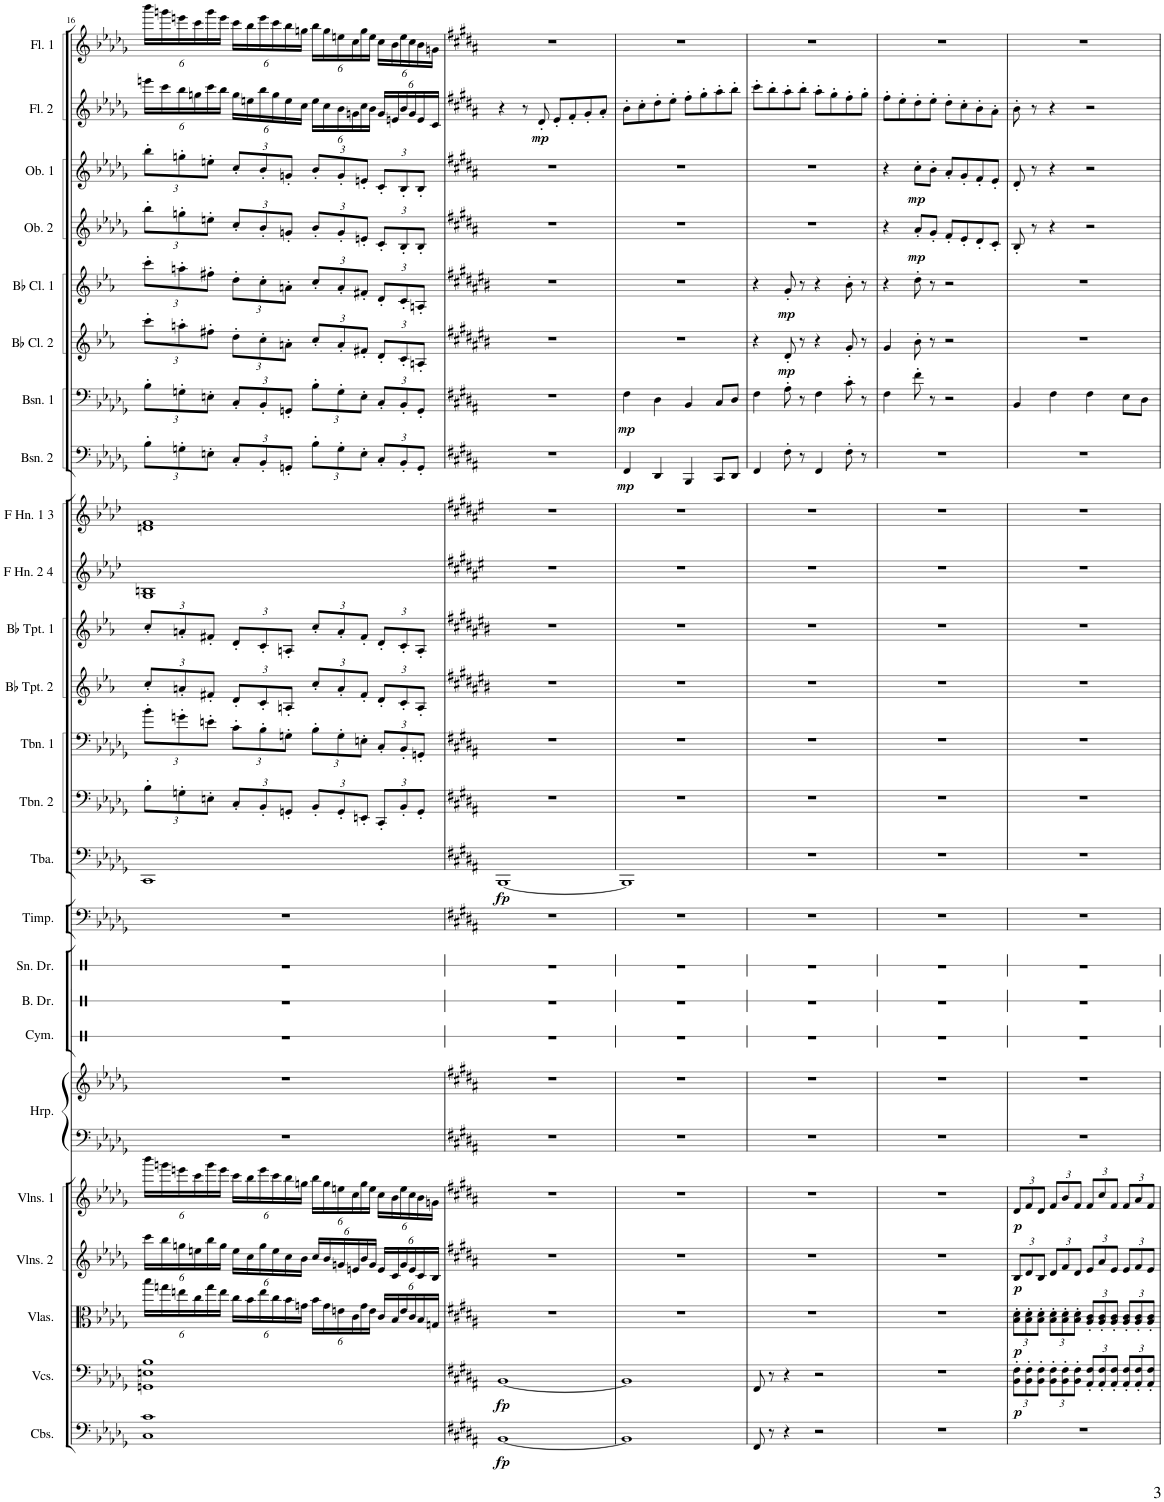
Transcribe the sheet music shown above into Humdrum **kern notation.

**kern	**dynam	**kern	**dynam	**kern	**dynam	**kern	**dynam	**kern	**dynam	**kern	**kern	**kern	**kern	**kern	**kern	**kern	**dynam	**kern	**kern	**kern	**kern	**kern	**kern	**kern	**dynam	**kern	**dynam	**kern	**dynam	**kern	**dynam	**kern	**dynam	**kern	**dynam	**kern	**dynam	**kern
*part25	*part25	*part24	*part24	*part23	*part23	*part22	*part22	*part21	*part21	*part20	*part20	*part19	*part18	*part17	*part16	*part15	*part15	*part14	*part13	*part12	*part11	*part10	*part9	*part8	*part8	*part7	*part7	*part6	*part6	*part5	*part5	*part4	*part4	*part3	*part3	*part2	*part2	*part1
*staff26	*staff26	*staff25	*staff25	*staff24	*staff24	*staff23	*staff23	*staff22	*staff22	*staff21	*staff20	*staff19	*staff18	*staff17	*staff16	*staff15	*staff15	*staff14	*staff13	*staff12	*staff11	*staff10	*staff9	*staff8	*staff8	*staff7	*staff7	*staff6	*staff6	*staff5	*staff5	*staff4	*staff4	*staff3	*staff3	*staff2	*staff2	*staff1
*I"Contrabasses	*	*I"Violoncellos	*	*I"Violas	*	*I"Violins 2	*	*I"Violins 1	*	*I"Harp	*	*I"Cymbal	*I"Bass Drum	*I"Snare Drum	*I"Timpani	*I"Tuba	*	*I"Trombone 2	*I"Trombone 1	*I"Bb Trumpet 2	*I"Bb Trumpet 1	*I"F Horn 2 &amp; 4	*I"F Horn 1 &amp; 3	*I"Bassoon 2	*	*I"Bassoon 1	*	*I"Bb Clarinet 2	*	*I"Bb Clarinet 1	*	*I"Oboe 2	*	*I"Oboe 1	*	*I"Flute 2	*	*I"Flute 1
*I'Cbs.	*	*I'Vcs.	*	*I'Vlas.	*	*I'Vlns. 2	*	*I'Vlns. 1	*	*I'Hrp.	*	*I'Cym.	*I'B. Dr.	*I'Sn. Dr.	*I'Timp.	*I'Tba.	*	*I'Tbn. 2	*I'Tbn. 1	*I'Bb Tpt. 2	*I'Bb Tpt. 1	*I'F Hn. 2 4	*I'F Hn. 1 3	*I'Bsn. 2	*	*I'Bsn. 1	*	*I'Bb Cl. 2	*	*I'Bb Cl. 1	*	*I'Ob. 2	*	*I'Ob. 1	*	*I'Fl. 2	*	*I'Fl. 1
!!LO:PB:g=z
*clefF4	*	*clefF4	*	*clefC3	*	*clefG2	*	*clefG2	*	*clefF4	*clefG2	*clefX	*clefX	*clefX	*clefF4	*clefF4	*	*clefF4	*clefF4	*clefG2	*clefG2	*clefG2	*clefG2	*clefF4	*	*clefF4	*	*clefG2	*	*clefG2	*	*clefG2	*	*clefG2	*	*clefG2	*	*clefG2
*Trd7c12	*	*	*	*	*	*	*	*	*	*	*	*	*	*	*	*	*	*	*	*Trd1c2	*Trd1c2	*Trd4c7	*Trd4c7	*	*	*	*	*Trd1c2	*	*Trd1c2	*	*	*	*	*	*	*	*
*k[b-e-a-d-g-]	*	*k[b-e-a-d-g-]	*	*k[b-e-a-d-g-]	*	*k[b-e-a-d-g-]	*	*k[b-e-a-d-g-]	*	*k[b-e-a-d-g-]	*k[b-e-a-d-g-]	*k[b-e-a-]	*k[b-e-a-]	*k[b-e-a-]	*k[b-e-a-d-g-]	*k[b-e-a-d-g-]	*	*k[b-e-a-d-g-]	*k[b-e-a-d-g-]	*k[b-e-a-]	*k[b-e-a-]	*k[b-e-a-d-]	*k[b-e-a-d-]	*k[b-e-a-d-g-]	*	*k[b-e-a-d-g-]	*	*k[b-e-a-]	*	*k[b-e-a-]	*	*k[b-e-a-d-g-]	*	*k[b-e-a-d-g-]	*	*k[b-e-a-d-g-]	*	*k[b-e-a-d-g-]
*M4/4	*	*M4/4	*	*M4/4	*	*M4/4	*	*M4/4	*	*M4/4	*M4/4	*M4/4	*M4/4	*M4/4	*M4/4	*M4/4	*	*M4/4	*M4/4	*M4/4	*M4/4	*M4/4	*M4/4	*M4/4	*	*M4/4	*	*M4/4	*	*M4/4	*	*M4/4	*	*M4/4	*	*M4/4	*	*M4/4
*	*	*	*	*Xbrackettup	*	*Xbrackettup	*	*Xbrackettup	*	*	*	*	*	*	*	*	*	*Xbrackettup	*Xbrackettup	*Xbrackettup	*Xbrackettup	*	*	*Xbrackettup	*	*Xbrackettup	*	*Xbrackettup	*	*Xbrackettup	*	*Xbrackettup	*	*Xbrackettup	*	*Xbrackettup	*	*Xbrackettup
=16	=16	=16	=16	=16	=16	=16	=16	=16	=16	=16	=16	=16	=16	=16	=16	=16	=16	=16	=16	=16	=16	=16	=16	=16	=16	=16	=16	=16	=16	=16	=16	=16	=16	=16	=16	=16	=16	=16
1C 1c	.	1GGn 1En 1B-	.	24bb-\LL	.	24ccc\LL	.	24bbb-\LL	.	1r	1r	1r	1r	1r	1r	1CC	.	12B-'\L	12b-'\L	12cc'/L	12cc'/L	1G 1Bn	1dn 1f	12B-'\L	.	12B-'\L	.	12ccc'\L	.	12ccc'\L	.	12bb-'\L	.	12bb-'\L	.	24eeen\LL	.	24bbb-\LL
.	.	.	.	24ggn\	.	24bb-\	.	24gggn\	.	.	.	.	.	.	.	.	.	.	.	.	.	.	.	.	.	.	.	.	.	.	.	.	.	.	.	24ccc\	.	24gggn\
.	.	.	.	24een\	.	24ggn\	.	24eeen\	.	.	.	.	.	.	.	.	.	12Gn'\	12gn'\	12an'/	12an'/	.	.	12Gn'\	.	12Gn'\	.	12aan'\	.	12aan'\	.	12ggn'\	.	12ggn'\	.	24bb-\	.	24eeen\
.	.	.	.	24cc\	.	24een\	.	24ccc\	.	.	.	.	.	.	.	.	.	.	.	.	.	.	.	.	.	.	.	.	.	.	.	.	.	.	.	24ggn\	.	24ccc\
.	.	.	.	24gg\	.	24bb-\	.	24ggg\	.	.	.	.	.	.	.	.	.	12En'\J	12en'\J	12f#X'/J	12f#X'/J	.	.	12En'\J	.	12En'\J	.	12ff#X'\J	.	12ff#X'\J	.	12een'\J	.	12een'\J	.	24ccc\	.	24ggg\
.	.	.	.	24ee\JJ	.	24gg\JJ	.	24eee\JJ	.	.	.	.	.	.	.	.	.	.	.	.	.	.	.	.	.	.	.	.	.	.	.	.	.	.	.	24bb-\JJ	.	24eee\JJ
.	.	.	.	24cc\LL	.	24ee\LL	.	24ccc\LL	.	.	.	.	.	.	.	.	.	12C'/L	12c'\L	12d'/L	12d'/L	.	.	12C'/L	.	12C'/L	.	12dd'\L	.	12dd'\L	.	12cc'/L	.	12cc'/L	.	24gg\LL	.	24ccc\LL
.	.	.	.	24b-\	.	24cc\	.	24bb-\	.	.	.	.	.	.	.	.	.	.	.	.	.	.	.	.	.	.	.	.	.	.	.	.	.	.	.	24een\	.	24bb-\
.	.	.	.	24ee\	.	24gg\	.	24eee\	.	.	.	.	.	.	.	.	.	12BB-'/	12B-'\	12c'/	12c'/	.	.	12BB-'/	.	12BB-'/	.	12cc'\	.	12cc'\	.	12b-'/	.	12b-'/	.	24bb-\	.	24eee\
.	.	.	.	24cc\	.	24ee\	.	24ccc\	.	.	.	.	.	.	.	.	.	.	.	.	.	.	.	.	.	.	.	.	.	.	.	.	.	.	.	24gg\	.	24ccc\
.	.	.	.	24b-\	.	24cc\	.	24bb-\	.	.	.	.	.	.	.	.	.	12GGn'/J	12Gn'\J	12An'/J	12An'/J	.	.	12GGn'/J	.	12GGn'/J	.	12an'\J	.	12an'\J	.	12gn'/J	.	12gn'/J	.	24ee\	.	24bb-\
.	.	.	.	24gn\JJ	.	24b-\JJ	.	24ggn\JJ	.	.	.	.	.	.	.	.	.	.	.	.	.	.	.	.	.	.	.	.	.	.	.	.	.	.	.	24cc\JJ	.	24ggn\JJ
.	.	.	.	24b-\LL	.	24cc/LL	.	24bb-\LL	.	.	.	.	.	.	.	.	.	12BB-'/L	12B-'\L	12cc'/L	12cc'/L	.	.	12B-'\L	.	12B-'\L	.	12cc'/L	.	12cc'/L	.	12b-'/L	.	12b-'/L	.	24ee\LL	.	24bb-\LL
.	.	.	.	24g\	.	24b-/	.	24gg\	.	.	.	.	.	.	.	.	.	.	.	.	.	.	.	.	.	.	.	.	.	.	.	.	.	.	.	24cc\	.	24gg\
.	.	.	.	24en\	.	24gn/	.	24een\	.	.	.	.	.	.	.	.	.	12GG'/	12G'\	12a'/	12a'/	.	.	12G'\	.	12G'\	.	12a'/	.	12a'/	.	12g'/	.	12g'/	.	24b-\	.	24een\
.	.	.	.	24c\	.	24en/	.	24cc\	.	.	.	.	.	.	.	.	.	.	.	.	.	.	.	.	.	.	.	.	.	.	.	.	.	.	.	24gn\	.	24cc\
.	.	.	.	24g\	.	24b-/	.	24gg\	.	.	.	.	.	.	.	.	.	12EEn'/J	12En'\J	12f#'/J	12f#'/J	.	.	12E'\J	.	12E'\J	.	12f#X'/J	.	12f#X'/J	.	12en'/J	.	12en'/J	.	24cc\	.	24gg\
.	.	.	.	24e\JJ	.	24g/JJ	.	24ee\JJ	.	.	.	.	.	.	.	.	.	.	.	.	.	.	.	.	.	.	.	.	.	.	.	.	.	.	.	24b-\JJ	.	24ee\JJ
.	.	.	.	24c/LL	.	24e/LL	.	24cc\LL	.	.	.	.	.	.	.	.	.	12CC'/L	12C'/L	12d'/L	12d'/L	.	.	12C'/L	.	12C'/L	.	12d'/L	.	12d'/L	.	12c'/L	.	12c'/L	.	24g/LL	.	24cc\LL
.	.	.	.	24B-/	.	24c/	.	24b-\	.	.	.	.	.	.	.	.	.	.	.	.	.	.	.	.	.	.	.	.	.	.	.	.	.	.	.	24en/	.	24b-\
.	.	.	.	24e/	.	24g/	.	24ee\	.	.	.	.	.	.	.	.	.	12BB-'/	12BB-'/	12c'/	12c'/	.	.	12BB-'/	.	12BB-'/	.	12c'/	.	12c'/	.	12B-'/	.	12B-'/	.	24b-/	.	24ee\
.	.	.	.	24c/	.	24e/	.	24cc\	.	.	.	.	.	.	.	.	.	.	.	.	.	.	.	.	.	.	.	.	.	.	.	.	.	.	.	24g/	.	24cc\
.	.	.	.	24B-/	.	24c/	.	24b-\	.	.	.	.	.	.	.	.	.	12GG'/J	12GGn'/J	12A'/J	12A'/J	.	.	12GG'/J	.	12GG'/J	.	12An'/J	.	12An'/J	.	12B-'/J	.	12B-'/J	.	24e/	.	24b-\
.	.	.	.	24Gn/JJ	.	24B-/JJ	.	24gn\JJ	.	.	.	.	.	.	.	.	.	.	.	.	.	.	.	.	.	.	.	.	.	.	.	.	.	.	.	24c/JJ	.	24gn\JJ
=17	=17	=17	=17	=17	=17	=17	=17	=17	=17	=17	=17	=17	=17	=17	=17	=17	=17	=17	=17	=17	=17	=17	=17	=17	=17	=17	=17	=17	=17	=17	=17	=17	=17	=17	=17	=17	=17	=17
*k[f#c#g#d#a#]	*	*k[f#c#g#d#a#]	*	*k[f#c#g#d#a#]	*	*k[f#c#g#d#a#]	*	*k[f#c#g#d#a#]	*	*k[f#c#g#d#a#]	*k[f#c#g#d#a#]	*	*	*	*k[f#c#g#d#a#]	*k[f#c#g#d#a#]	*	*k[f#c#g#d#a#]	*k[f#c#g#d#a#]	*k[f#c#g#d#a#e#b#]	*k[f#c#g#d#a#e#b#]	*k[f#c#g#d#a#e#]	*k[f#c#g#d#a#e#]	*k[f#c#g#d#a#]	*	*k[f#c#g#d#a#]	*	*k[f#c#g#d#a#e#b#]	*	*k[f#c#g#d#a#e#b#]	*	*k[f#c#g#d#a#]	*	*k[f#c#g#d#a#]	*	*k[f#c#g#d#a#]	*	*k[f#c#g#d#a#]
!	!LO:DY:b	!	!LO:DY:b	!	!	!	!	!	!	!	!	!	!	!	!	!	!LO:DY:b	!	!	!	!	!	!	!	!	!	!	!	!	!	!	!	!	!	!	!	!	!
[1BB	fp	[1BB	fp	1r	.	1r	.	1r	.	1r	1r	1r	1r	1r	1r	[1BBB	fp	1r	1r	1r	1r	1r	1r	1r	.	1r	.	1r	.	1r	.	1r	.	1r	.	4r	.	1r
.	.	.	.	.	.	.	.	.	.	.	.	.	.	.	.	.	.	.	.	.	.	.	.	.	.	.	.	.	.	.	.	.	.	.	.	8r	.	.
!	!	!	!	!	!	!	!	!	!	!	!	!	!	!	!	!	!	!	!	!	!	!	!	!	!	!	!	!	!	!	!	!	!	!	!	!	!LO:DY:b	!
.	.	.	.	.	.	.	.	.	.	.	.	.	.	.	.	.	.	.	.	.	.	.	.	.	.	.	.	.	.	.	.	.	.	.	.	8d#'/	mp	.
.	.	.	.	.	.	.	.	.	.	.	.	.	.	.	.	.	.	.	.	.	.	.	.	.	.	.	.	.	.	.	.	.	.	.	.	8e'/L	.	.
.	.	.	.	.	.	.	.	.	.	.	.	.	.	.	.	.	.	.	.	.	.	.	.	.	.	.	.	.	.	.	.	.	.	.	.	8f#'/	.	.
.	.	.	.	.	.	.	.	.	.	.	.	.	.	.	.	.	.	.	.	.	.	.	.	.	.	.	.	.	.	.	.	.	.	.	.	8g#'/	.	.
.	.	.	.	.	.	.	.	.	.	.	.	.	.	.	.	.	.	.	.	.	.	.	.	.	.	.	.	.	.	.	.	.	.	.	.	8a#'/J	.	.
=18	=18	=18	=18	=18	=18	=18	=18	=18	=18	=18	=18	=18	=18	=18	=18	=18	=18	=18	=18	=18	=18	=18	=18	=18	=18	=18	=18	=18	=18	=18	=18	=18	=18	=18	=18	=18	=18	=18
!	!	!	!	!	!	!	!	!	!	!	!	!	!	!	!	!	!	!	!	!	!	!	!	!	!LO:DY:b	!	!LO:DY:b	!	!	!	!	!	!	!	!	!	!	!
1BB]	.	1BB]	.	1r	.	1r	.	1r	.	1r	1r	1r	1r	1r	1r	1BBB]	.	1r	1r	1r	1r	1r	1r	4FF#/	mp	4F#\	mp	1r	.	1r	.	1r	.	1r	.	8b'\L	.	1r
.	.	.	.	.	.	.	.	.	.	.	.	.	.	.	.	.	.	.	.	.	.	.	.	.	.	.	.	.	.	.	.	.	.	.	.	8cc#'\	.	.
.	.	.	.	.	.	.	.	.	.	.	.	.	.	.	.	.	.	.	.	.	.	.	.	4DD#/	.	4D#\	.	.	.	.	.	.	.	.	.	8dd#'\	.	.
.	.	.	.	.	.	.	.	.	.	.	.	.	.	.	.	.	.	.	.	.	.	.	.	.	.	.	.	.	.	.	.	.	.	.	.	8ee'\J	.	.
.	.	.	.	.	.	.	.	.	.	.	.	.	.	.	.	.	.	.	.	.	.	.	.	4BBB/	.	4BB/	.	.	.	.	.	.	.	.	.	8ff#'\L	.	.
.	.	.	.	.	.	.	.	.	.	.	.	.	.	.	.	.	.	.	.	.	.	.	.	.	.	.	.	.	.	.	.	.	.	.	.	8gg#'\	.	.
.	.	.	.	.	.	.	.	.	.	.	.	.	.	.	.	.	.	.	.	.	.	.	.	8CC#/L	.	8C#/L	.	.	.	.	.	.	.	.	.	8aa#'\	.	.
.	.	.	.	.	.	.	.	.	.	.	.	.	.	.	.	.	.	.	.	.	.	.	.	8DD#/J	.	8D#/J	.	.	.	.	.	.	.	.	.	8bb'\J	.	.
=19	=19	=19	=19	=19	=19	=19	=19	=19	=19	=19	=19	=19	=19	=19	=19	=19	=19	=19	=19	=19	=19	=19	=19	=19	=19	=19	=19	=19	=19	=19	=19	=19	=19	=19	=19	=19	=19	=19
8FF#/	.	8FF#/	.	1r	.	1r	.	1r	.	1r	1r	1r	1r	1r	1r	1r	.	1r	1r	1r	1r	1r	1r	4FF#/	.	4F#\	.	4r	.	4r	.	1r	.	1r	.	8ccc#'\L	.	1r
8r	.	8r	.	.	.	.	.	.	.	.	.	.	.	.	.	.	.	.	.	.	.	.	.	.	.	.	.	.	.	.	.	.	.	.	.	8bb'\	.	.
!	!	!	!	!	!	!	!	!	!	!	!	!	!	!	!	!	!	!	!	!	!	!	!	!	!	!	!	!	!LO:DY:b	!	!LO:DY:b	!	!	!	!	!	!	!
4r	.	4r	.	.	.	.	.	.	.	.	.	.	.	.	.	.	.	.	.	.	.	.	.	8F#'\	.	8A#'\	.	8d#'/	mp	8g#'/	mp	.	.	.	.	8aa#'\	.	.
.	.	.	.	.	.	.	.	.	.	.	.	.	.	.	.	.	.	.	.	.	.	.	.	8r	.	8r	.	8r	.	8r	.	.	.	.	.	8bb'\J	.	.
2r	.	2r	.	.	.	.	.	.	.	.	.	.	.	.	.	.	.	.	.	.	.	.	.	4FF#/	.	4F#\	.	4r	.	4r	.	.	.	.	.	8aa#'\L	.	.
.	.	.	.	.	.	.	.	.	.	.	.	.	.	.	.	.	.	.	.	.	.	.	.	.	.	.	.	.	.	.	.	.	.	.	.	8gg#'\	.	.
.	.	.	.	.	.	.	.	.	.	.	.	.	.	.	.	.	.	.	.	.	.	.	.	8F#'\	.	8c#'\	.	8g#'/	.	8b#'\	.	.	.	.	.	8ff#'\	.	.
.	.	.	.	.	.	.	.	.	.	.	.	.	.	.	.	.	.	.	.	.	.	.	.	8r	.	8r	.	8r	.	8r	.	.	.	.	.	8gg#'\J	.	.
=20	=20	=20	=20	=20	=20	=20	=20	=20	=20	=20	=20	=20	=20	=20	=20	=20	=20	=20	=20	=20	=20	=20	=20	=20	=20	=20	=20	=20	=20	=20	=20	=20	=20	=20	=20	=20	=20	=20
1r	.	1r	.	1r	.	1r	.	1r	.	1r	1r	1r	1r	1r	1r	1r	.	1r	1r	1r	1r	1r	1r	1r	.	4F#\	.	4g#/	.	4r	.	4r	.	4r	.	8ff#'\L	.	1r
.	.	.	.	.	.	.	.	.	.	.	.	.	.	.	.	.	.	.	.	.	.	.	.	.	.	.	.	.	.	.	.	.	.	.	.	8ee'\	.	.
!	!	!	!	!	!	!	!	!	!	!	!	!	!	!	!	!	!	!	!	!	!	!	!	!	!	!	!	!	!	!	!	!	!LO:DY:b	!	!LO:DY:b	!	!	!
.	.	.	.	.	.	.	.	.	.	.	.	.	.	.	.	.	.	.	.	.	.	.	.	.	.	8f#'\	.	8b#'\	.	8dd#'\	.	8a#'/L	mp	8cc#'\L	mp	8dd#'\	.	.
.	.	.	.	.	.	.	.	.	.	.	.	.	.	.	.	.	.	.	.	.	.	.	.	.	.	8r	.	8r	.	8r	.	8g#'/J	.	8b'\J	.	8ee'\J	.	.
.	.	.	.	.	.	.	.	.	.	.	.	.	.	.	.	.	.	.	.	.	.	.	.	.	.	2r	.	2r	.	2r	.	8f#'/L	.	8a#'/L	.	8dd#'\L	.	.
.	.	.	.	.	.	.	.	.	.	.	.	.	.	.	.	.	.	.	.	.	.	.	.	.	.	.	.	.	.	.	.	8e'/	.	8g#'/	.	8cc#'\	.	.
.	.	.	.	.	.	.	.	.	.	.	.	.	.	.	.	.	.	.	.	.	.	.	.	.	.	.	.	.	.	.	.	8d#'/	.	8f#'/	.	8b'\	.	.
.	.	.	.	.	.	.	.	.	.	.	.	.	.	.	.	.	.	.	.	.	.	.	.	.	.	.	.	.	.	.	.	8c#'/J	.	8e'/J	.	8a#'\J	.	.
=21	=21	=21	=21	=21	=21	=21	=21	=21	=21	=21	=21	=21	=21	=21	=21	=21	=21	=21	=21	=21	=21	=21	=21	=21	=21	=21	=21	=21	=21	=21	=21	=21	=21	=21	=21	=21	=21	=21
*	*	*Xbrackettup	*	*	*	*	*	*	*	*	*	*	*	*	*	*	*	*	*	*	*	*	*	*	*	*	*	*	*	*	*	*	*	*	*	*	*	*
!	!	!	!LO:DY:b	!	!LO:DY:b	!	!LO:DY:b	!	!LO:DY:b	!	!	!	!	!	!	!	!	!	!	!	!	!	!	!	!	!	!	!	!	!	!	!	!	!	!	!	!	!
1r	.	12BB\' 12F#\'L	p	12B\' 12d#\'L	p	12B/L	p	12d#/L	p	1r	1r	1r	1r	1r	1r	1r	.	1r	1r	1r	1r	1r	1r	1r	.	4BB/	.	1r	.	1r	.	8B'/	.	8d#'/	.	8b'\	.	1r
.	.	12BB\' 12F#\'	.	12B\' 12d#\'	.	12d#/	.	12f#/	.	.	.	.	.	.	.	.	.	.	.	.	.	.	.	.	.	.	.	.	.	.	.	.	.	.	.	.	.	.
.	.	.	.	.	.	.	.	.	.	.	.	.	.	.	.	.	.	.	.	.	.	.	.	.	.	.	.	.	.	.	.	8r	.	8r	.	8r	.	.
.	.	12BB\' 12F#\'J	.	12B\' 12d#\'J	.	12B/J	.	12d#/J	.	.	.	.	.	.	.	.	.	.	.	.	.	.	.	.	.	.	.	.	.	.	.	.	.	.	.	.	.	.
.	.	12BB\' 12F#\'L	.	12B\' 12d#\'L	.	12d#/L	.	12f#/L	.	.	.	.	.	.	.	.	.	.	.	.	.	.	.	.	.	4F#\	.	.	.	.	.	4r	.	4r	.	4r	.	.
.	.	12BB\' 12F#\'	.	12B\' 12d#\'	.	12f#/	.	12b/	.	.	.	.	.	.	.	.	.	.	.	.	.	.	.	.	.	.	.	.	.	.	.	.	.	.	.	.	.	.
.	.	12BB\' 12F#\'J	.	12B\' 12d#\'J	.	12d#/J	.	12f#/J	.	.	.	.	.	.	.	.	.	.	.	.	.	.	.	.	.	.	.	.	.	.	.	.	.	.	.	.	.	.
.	.	12AA#/' 12F#/'L	.	12A#/' 12c#/'L	.	12e/L	.	12f#/L	.	.	.	.	.	.	.	.	.	.	.	.	.	.	.	.	.	4F#\	.	.	.	.	.	2r	.	2r	.	2r	.	.
.	.	12AA#/' 12F#/'	.	12A#/' 12c#/'	.	12a#/	.	12cc#/	.	.	.	.	.	.	.	.	.	.	.	.	.	.	.	.	.	.	.	.	.	.	.	.	.	.	.	.	.	.
.	.	12AA#/' 12F#/'J	.	12A#/' 12c#/'J	.	12e/J	.	12f#/J	.	.	.	.	.	.	.	.	.	.	.	.	.	.	.	.	.	.	.	.	.	.	.	.	.	.	.	.	.	.
.	.	12AA#/' 12F#/'L	.	12A#/' 12c#/'L	.	12e/L	.	12f#/L	.	.	.	.	.	.	.	.	.	.	.	.	.	.	.	.	.	8E\L	.	.	.	.	.	.	.	.	.	.	.	.
.	.	12AA#/' 12F#/'	.	12A#/' 12c#/'	.	12f#/	.	12a#/	.	.	.	.	.	.	.	.	.	.	.	.	.	.	.	.	.	.	.	.	.	.	.	.	.	.	.	.	.	.
.	.	.	.	.	.	.	.	.	.	.	.	.	.	.	.	.	.	.	.	.	.	.	.	.	.	8D#\J	.	.	.	.	.	.	.	.	.	.	.	.
.	.	12AA#/' 12F#/'J	.	12A#/' 12c#/'J	.	12e/J	.	12f#/J	.	.	.	.	.	.	.	.	.	.	.	.	.	.	.	.	.	.	.	.	.	.	.	.	.	.	.	.	.	.
=	=	=	=	=	=	=	=	=	=	=	=	=	=	=	=	=	=	=	=	=	=	=	=	=	=	=	=	=	=	=	=	=	=	=	=	=	=	=
*-	*-	*-	*-	*-	*-	*-	*-	*-	*-	*-	*-	*-	*-	*-	*-	*-	*-	*-	*-	*-	*-	*-	*-	*-	*-	*-	*-	*-	*-	*-	*-	*-	*-	*-	*-	*-	*-	*-
